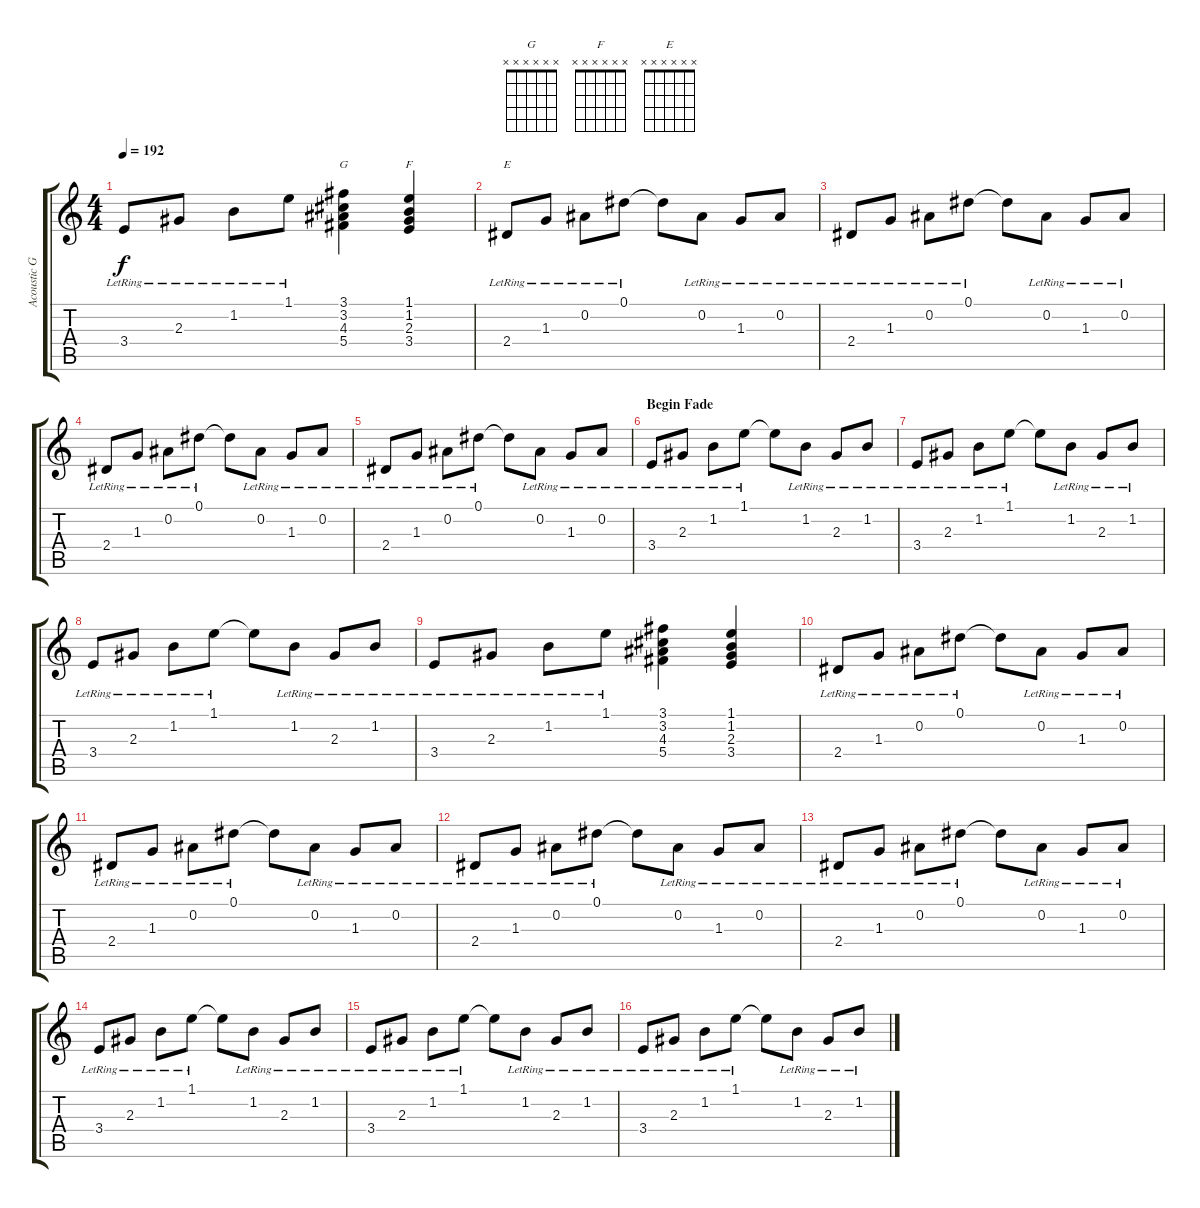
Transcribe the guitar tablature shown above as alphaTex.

\track ("Acoustic Guitar 2 (Slash)" "Acoustic G") {instrument acousticguitarnylon}
\staff {score tabs}
\tuning (Eb4 Bb3 Gb3 Db3 Ab2 Eb2) {hide}
\chord ("G" x x x x x x)
\chord ("F" x x x x x x)
\chord ("E" x x x x x x)
\ts (4 4)
\tempo 192
\clef g2
\ks c
3.4{lr}.8{dy f} 2.3{lr}.8 1.2{lr}.8 1.1{lr}.8 (3.1 3.2 4.3 5.4).4{ch "G"} (1.1 1.2 2.3 3.4).4{ch "F"} |
2.4{lr}.8{ch "E"} 1.3{lr}.8 0.2{lr}.8 0.1{lr}.8 0.1{t}.8 0.2{lr}.8 1.3{lr}.8 0.2{lr}.8 |
2.4{lr}.8 1.3{lr}.8 0.2{lr}.8 0.1{lr}.8 0.1{t}.8 0.2{lr}.8 1.3{lr}.8 0.2{lr}.8 |
2.4{lr}.8 1.3{lr}.8 0.2{lr}.8 0.1{lr}.8 0.1{t}.8 0.2{lr}.8 1.3{lr}.8 0.2{lr}.8 |
2.4{lr}.8 1.3{lr}.8 0.2{lr}.8 0.1{lr}.8 0.1{t}.8 0.2{lr}.8 1.3{lr}.8 0.2{lr}.8 |
\section ("" "Begin Fade")
3.4{lr}.8{volume 8} 2.3{lr}.8 1.2{lr}.8 1.1{lr}.8 1.1{t}.8 1.2{lr}.8 2.3{lr}.8 1.2{lr}.8 |
3.4{lr}.8 2.3{lr}.8 1.2{lr}.8 1.1{lr}.8 1.1{t}.8 1.2{lr}.8 2.3{lr}.8 1.2{lr}.8 |
3.4{lr}.8 2.3{lr}.8 1.2{lr}.8 1.1{lr}.8 1.1{t}.8 1.2{lr}.8 2.3{lr}.8 1.2{lr}.8 |
3.4{lr}.8 2.3{lr}.8 1.2{lr}.8 1.1{lr}.8 (3.1 3.2 4.3 5.4).4 (1.1 1.2 2.3 3.4).4 |
2.4{lr}.8{volume 5} 1.3{lr}.8 0.2{lr}.8 0.1{lr}.8 0.1{t}.8 0.2{lr}.8 1.3{lr}.8 0.2{lr}.8 |
2.4{lr}.8 1.3{lr}.8 0.2{lr}.8 0.1{lr}.8 0.1{t}.8 0.2{lr}.8 1.3{lr}.8 0.2{lr}.8 |
2.4{lr}.8 1.3{lr}.8 0.2{lr}.8 0.1{lr}.8 0.1{t}.8 0.2{lr}.8 1.3{lr}.8 0.2{lr}.8 |
2.4{lr}.8 1.3{lr}.8 0.2{lr}.8 0.1{lr}.8 0.1{t}.8 0.2{lr}.8 1.3{lr}.8 0.2{lr}.8 |
3.4{lr}.8{volume 2} 2.3{lr}.8 1.2{lr}.8 1.1{lr}.8 1.1{t}.8 1.2{lr}.8 2.3{lr}.8 1.2{lr}.8 |
3.4{lr}.8 2.3{lr}.8 1.2{lr}.8 1.1{lr}.8 1.1{t}.8 1.2{lr}.8 2.3{lr}.8 1.2{lr}.8 |
3.4{lr}.8 2.3{lr}.8 1.2{lr}.8 1.1{lr}.8 1.1{t}.8 1.2{lr}.8 2.3{lr}.8 1.2{lr}.8
